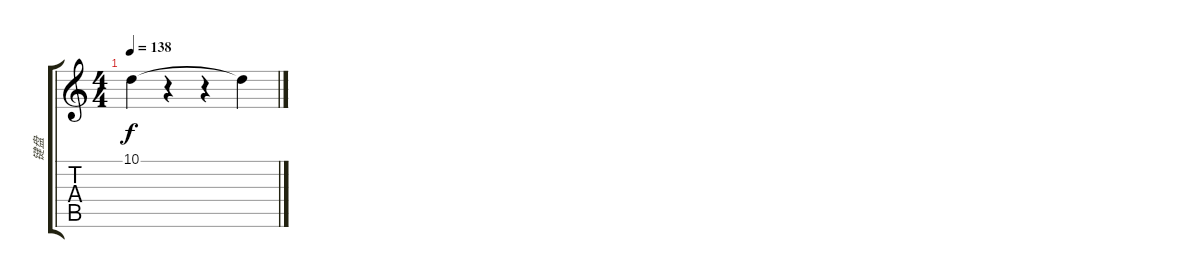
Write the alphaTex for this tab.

\track ("键盘" "键盘") {instrument harmonica}
\staff {score tabs}
\tuning (E4 B3 G3 D3 A2 E2) {hide}
\ts (4 4)
\tempo 138
\clef g2
\ks c
10.1.4{dy f} r.4 r.4 10.1{t}.4
